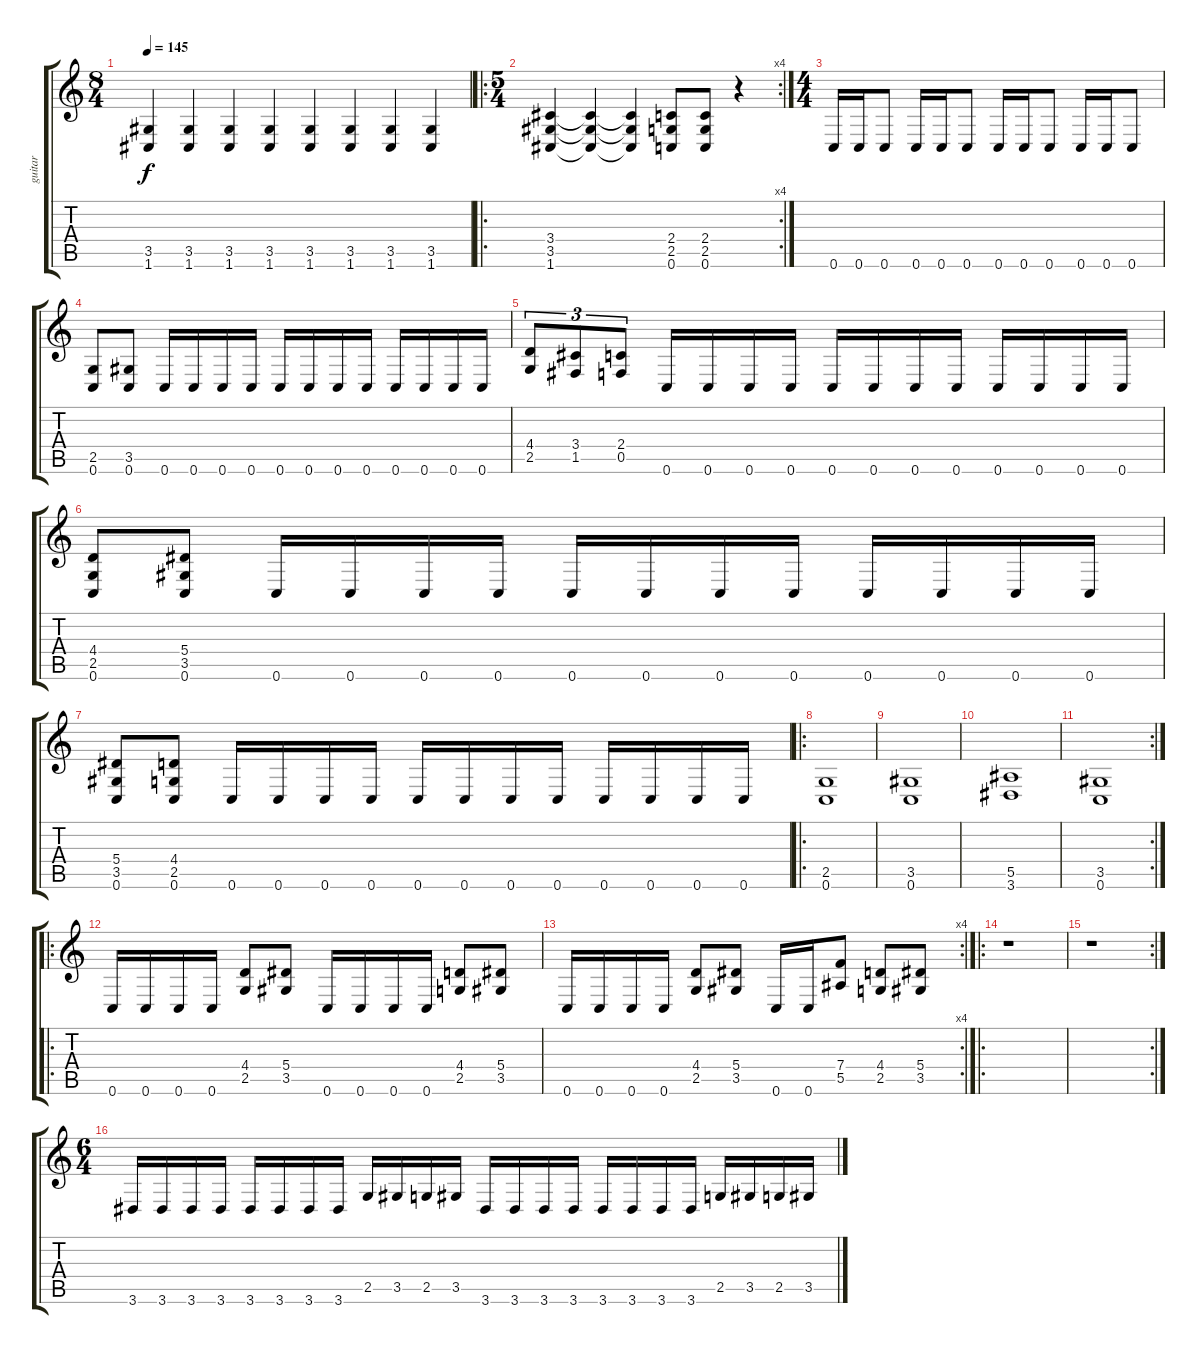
\track ("guitar" "guitar") {instrument distortionguitar}
\staff {score tabs}
\tuning (C4 G3 Eb3 Bb2 F2 C2) {hide}
\ts (8 4)
\tempo 145
\clef g2
\ks c
(3.5 1.6).4{dy f} (3.5 1.6).4 (3.5 1.6).4 (3.5 1.6).4 (3.5 1.6).4 (3.5 1.6).4 (3.5 1.6).4 (3.5 1.6).4 |
\ro
\rc 4
\ts (5 4)
(3.4 3.5 1.6).4 (3.4{t} 3.5{t} 1.6{t}).4 (3.4{t} 3.5{t} 1.6{t}).4 (2.4 2.5 0.6).8 (2.4 2.5 0.6).8 r.4 |
\ts (4 4)
0.6.16 0.6.16 0.6.8 0.6.16 0.6.16 0.6.8 0.6.16 0.6.16 0.6.8 0.6.16 0.6.16 0.6.8 |
(2.5 0.6).8 (3.5 0.6).8 0.6.16 0.6.16 0.6.16 0.6.16 0.6.16 0.6.16 0.6.16 0.6.16 0.6.16 0.6.16 0.6.16 0.6.16 |
(4.4 2.5).8{tu (3 2)} (3.4 1.5).8{tu (3 2)} (2.4 0.5).8{tu (3 2)} 0.6.16 0.6.16 0.6.16 0.6.16 0.6.16 0.6.16 0.6.16 0.6.16 0.6.16 0.6.16 0.6.16 0.6.16 |
(4.4 2.5 0.6).8 (5.4 3.5 0.6).8 0.6.16 0.6.16 0.6.16 0.6.16 0.6.16 0.6.16 0.6.16 0.6.16 0.6.16 0.6.16 0.6.16 0.6.16 |
(5.4 3.5 0.6).8 (4.4 2.5 0.6).8 0.6.16 0.6.16 0.6.16 0.6.16 0.6.16 0.6.16 0.6.16 0.6.16 0.6.16 0.6.16 0.6.16 0.6.16 |
\ro
(2.5 0.6).1 |
(3.5 0.6).1 |
(5.5 3.6).1 |
\rc 2
(3.5 0.6).1 |
\ro
0.6.16 0.6.16 0.6.16 0.6.16 (4.4 2.5).8 (5.4 3.5).8 0.6.16 0.6.16 0.6.16 0.6.16 (4.4 2.5).8 (5.4 3.5).8 |
\rc 4
0.6.16 0.6.16 0.6.16 0.6.16 (4.4 2.5).8 (5.4 3.5).8 0.6.16 0.6.16 (7.4 5.5).8 (4.4 2.5).8 (5.4 3.5).8 |
\ro
r.1 |
\rc 2
r.1 |
\ts (6 4)
3.6.16 3.6.16 3.6.16 3.6.16 3.6.16 3.6.16 3.6.16 3.6.16 2.5.16 3.5.16 2.5.16 3.5.16 3.6.16 3.6.16 3.6.16 3.6.16 3.6.16 3.6.16 3.6.16 3.6.16 2.5.16 3.5.16 2.5.16 3.5.16
